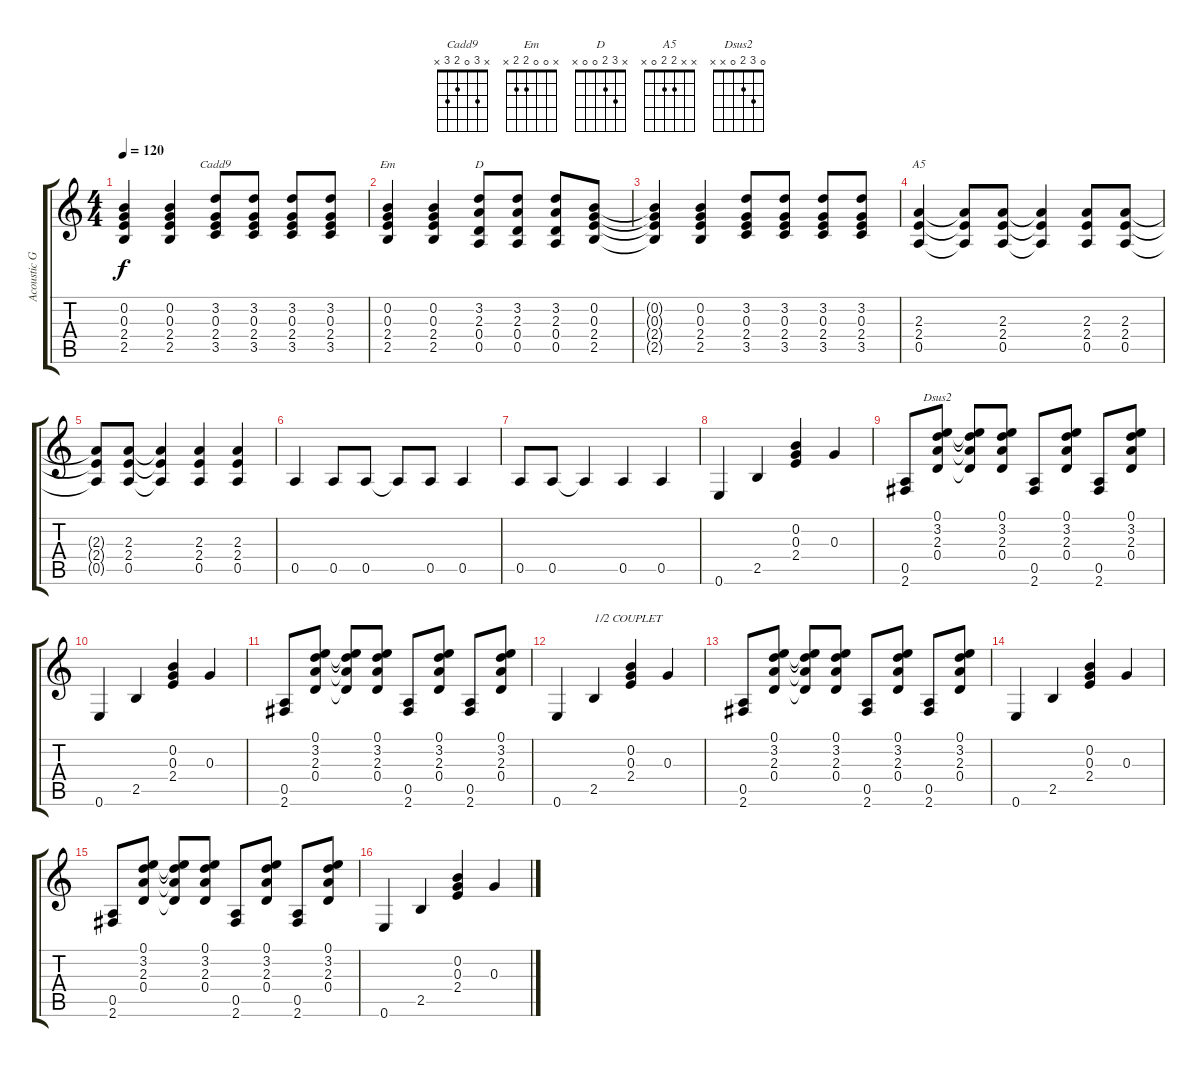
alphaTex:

\track ("Acoustic Guitar" "Acoustic G") {instrument acousticguitarnylon}
\staff {score tabs}
\tuning (E4 B3 G3 D3 A2 E2) {hide}
\chord ("Cadd9" x 3 0 2 3 x)
\chord ("Em" x 0 0 2 2 x)
\chord ("D" x 3 2 0 0 x)
\chord ("A5" x x 2 2 0 x)
\chord ("Dsus2" 0 3 2 0 x x)
\ts (4 4)
\tempo 120
\clef g2
\ks c
(0.2{t} 0.3{t} 2.4{t} 2.5{t}).4{dy f} (0.2 0.3 2.4 2.5).4 (3.2 0.3 2.4 3.5).8{ch "Cadd9"} (3.2 0.3 2.4 3.5).8 (3.2 0.3 2.4 3.5).8 (3.2 0.3 2.4 3.5).8 |
(0.2 0.3 2.4 2.5).4{ch "Em"} (0.2 0.3 2.4 2.5).4 (3.2 2.3 0.4 0.5).8{ch "D"} (3.2 2.3 0.4 0.5).8 (3.2 2.3 0.4 0.5).8 (0.2 0.3 2.4 2.5).8 |
(0.2{t} 0.3{t} 2.4{t} 2.5{t}).4 (0.2 0.3 2.4 2.5).4 (3.2 0.3 2.4 3.5).8 (3.2 0.3 2.4 3.5).8 (3.2 0.3 2.4 3.5).8 (3.2 0.3 2.4 3.5).8 |
(2.3 2.4 0.5).4{ch "A5"} (2.3{t} 2.4{t} 0.5{t}).8 (2.3 2.4 0.5).8 (2.3{t} 2.4{t} 0.5{t}).4 (2.3 2.4 0.5).8 (2.3 2.4 0.5).8 |
(2.3{t} 2.4{t} 0.5{t}).8 (2.3 2.4 0.5).8 (2.3{t} 2.4{t} 0.5{t}).4 (2.3 2.4 0.5).4 (2.3 2.4 0.5).4 |
0.5.4 0.5.8 0.5.8 0.5{t}.8 0.5.8 0.5.4 |
0.5.8 0.5.8 0.5{t}.4 0.5.4 0.5.4 |
0.6.4 2.5.4 (0.2 0.3 2.4).4 0.3.4 |
(0.5 2.6).8 (0.1 3.2 2.3 0.4).8{ch "Dsus2"} (0.1{t} 3.2{t} 2.3{t} 0.4{t}).8 (0.1 3.2 2.3 0.4).8 (0.5 2.6).8 (0.1 3.2 2.3 0.4).8 (0.5 2.6).8 (0.1 3.2 2.3 0.4).8 |
0.6.4 2.5.4 (0.2 0.3 2.4).4 0.3.4 |
(0.5 2.6).8 (0.1 3.2 2.3 0.4).8 (0.1{t} 3.2{t} 2.3{t} 0.4{t}).8 (0.1 3.2 2.3 0.4).8 (0.5 2.6).8 (0.1 3.2 2.3 0.4).8 (0.5 2.6).8 (0.1 3.2 2.3 0.4).8 |
0.6.4 2.5.4{txt "1/2 COUPLET"} (0.2 0.3 2.4).4 0.3.4 |
(0.5 2.6).8 (0.1 3.2 2.3 0.4).8 (0.1{t} 3.2{t} 2.3{t} 0.4{t}).8 (0.1 3.2 2.3 0.4).8 (0.5 2.6).8 (0.1 3.2 2.3 0.4).8 (0.5 2.6).8 (0.1 3.2 2.3 0.4).8 |
0.6.4 2.5.4 (0.2 0.3 2.4).4 0.3.4 |
(0.5 2.6).8 (0.1 3.2 2.3 0.4).8 (0.1{t} 3.2{t} 2.3{t} 0.4{t}).8 (0.1 3.2 2.3 0.4).8 (0.5 2.6).8 (0.1 3.2 2.3 0.4).8 (0.5 2.6).8 (0.1 3.2 2.3 0.4).8 |
0.6.4 2.5.4 (0.2 0.3 2.4).4 0.3.4
